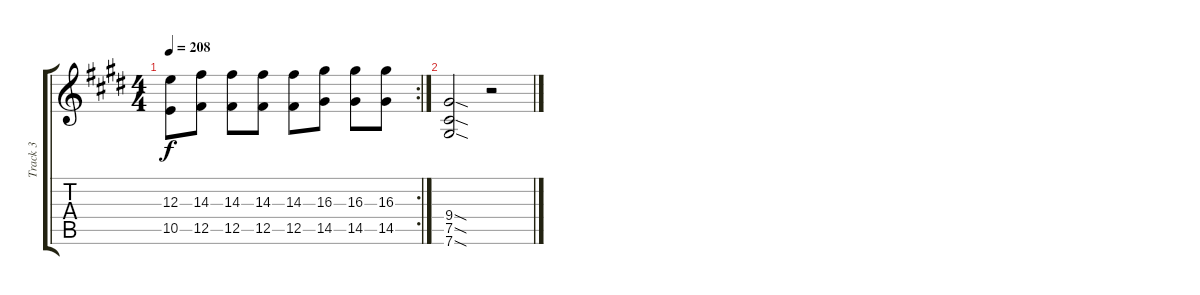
\track ("Track 3" "Track 3") {instrument overdrivenguitar}
\staff {score tabs}
\tuning (Db4 Ab3 E3 B2 Gb2 Db2) {hide}
\rc 2
\ts (4 4)
\tempo 208
\clef g2
\ks e
(12.3 10.5).8{dy f} (14.3 12.5).8 (14.3 12.5).8 (14.3 12.5).8 (14.3 12.5).8 (16.3 14.5).8 (16.3 14.5).8 (16.3 14.5).8 |
(9.4{sod} 7.5{sod} 7.6{sod}).2{beam merge} r.2
